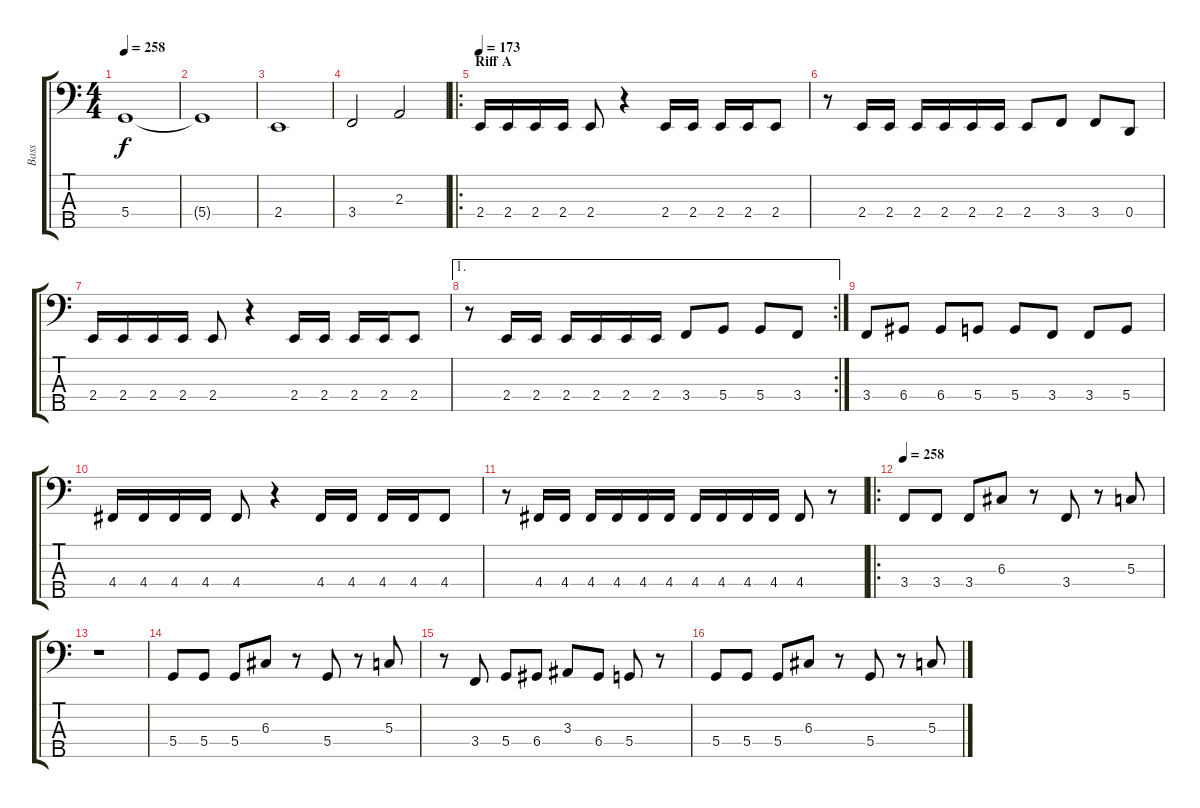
\track ("Bass" "Bass") {instrument electricbassfinger}
\staff {score tabs}
\tuning (F2 C2 G1 D1 A0) {hide}
\ts (4 4)
\tempo 258
\clef f4
\ks c
5.4.1{dy f} |
5.4{t}.1 |
2.4.1 |
3.4.2 2.3.2 |
\ro
\section ("" "Riff A")
\tempo 173
2.4.16 2.4.16 2.4.16 2.4.16 2.4.8 r.4 2.4.16 2.4.16 2.4.16 2.4.16 2.4.8 |
r.8 2.4.16 2.4.16 2.4.16 2.4.16 2.4.16 2.4.16 2.4.8 3.4.8 3.4.8 0.4.8 |
2.4.16 2.4.16 2.4.16 2.4.16 2.4.8 r.4 2.4.16 2.4.16 2.4.16 2.4.16 2.4.8 |
\ae 1
\rc 2
r.8 2.4.16 2.4.16 2.4.16 2.4.16 2.4.16 2.4.16 3.4.8 5.4.8 5.4.8 3.4.8 |
3.4.8 6.4.8 6.4.8 5.4.8 5.4.8 3.4.8 3.4.8 5.4.8 |
4.4.16 4.4.16 4.4.16 4.4.16 4.4.8 r.4 4.4.16 4.4.16 4.4.16 4.4.16 4.4.8 |
r.8 4.4.16 4.4.16 4.4.16 4.4.16 4.4.16 4.4.16 4.4.16 4.4.16 4.4.16 4.4.16 4.4.8 r.8 |
\ro
\tempo 258
3.4.8 3.4.8 3.4.8 6.3.8 r.8 3.4.8 r.8 5.3.8 |
r.1 |
5.4.8 5.4.8 5.4.8 6.3.8 r.8 5.4.8 r.8 5.3.8 |
r.8 3.4.8 5.4.8 6.4.8 3.3.8 6.4.8 5.4.8 r.8 |
5.4.8 5.4.8 5.4.8 6.3.8 r.8 5.4.8 r.8 5.3.8
